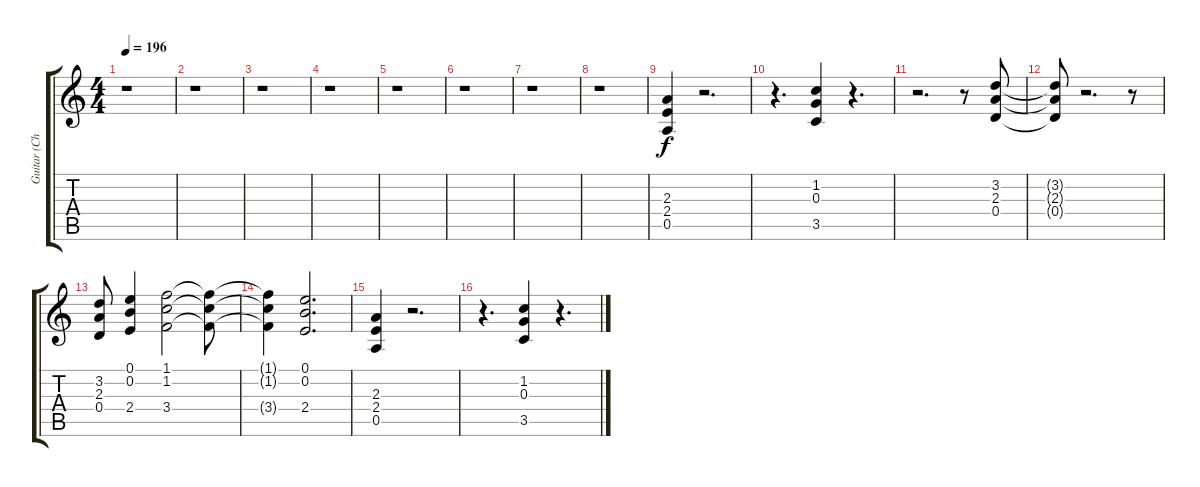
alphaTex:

\track ("Guitar (Chorus)" "Guitar (Ch") {instrument distortionguitar}
\staff {score tabs}
\tuning (E4 B3 G3 D3 A2 E2) {hide}
\ts (4 4)
\tempo 196
\clef g2
\ks c
r.1{dy f} |
r.1 |
r.1 |
r.1 |
r.1 |
r.1 |
r.1 |
r.1 |
(2.3 2.4 0.5).4{volume 16} r.2{d} |
r.4{d} (1.2 0.3 3.5).4 r.4{d} |
r.2{d} r.8 (3.2 2.3 0.4).8 |
(3.2{t} 2.3{t} 0.4{t}).8 r.2{d} r.8 |
(3.2 2.3 0.4).8 (0.1 0.2 2.4).4 (1.1 1.2 3.4).2 (1.1{t} 1.2{t} 3.4{t}).8 |
(1.1{t} 1.2{t} 3.4{t}).4 (0.1 0.2 2.4).2{d} |
(2.3 2.4 0.5).4 r.2{d} |
r.4{d} (1.2 0.3 3.5).4 r.4{d}
